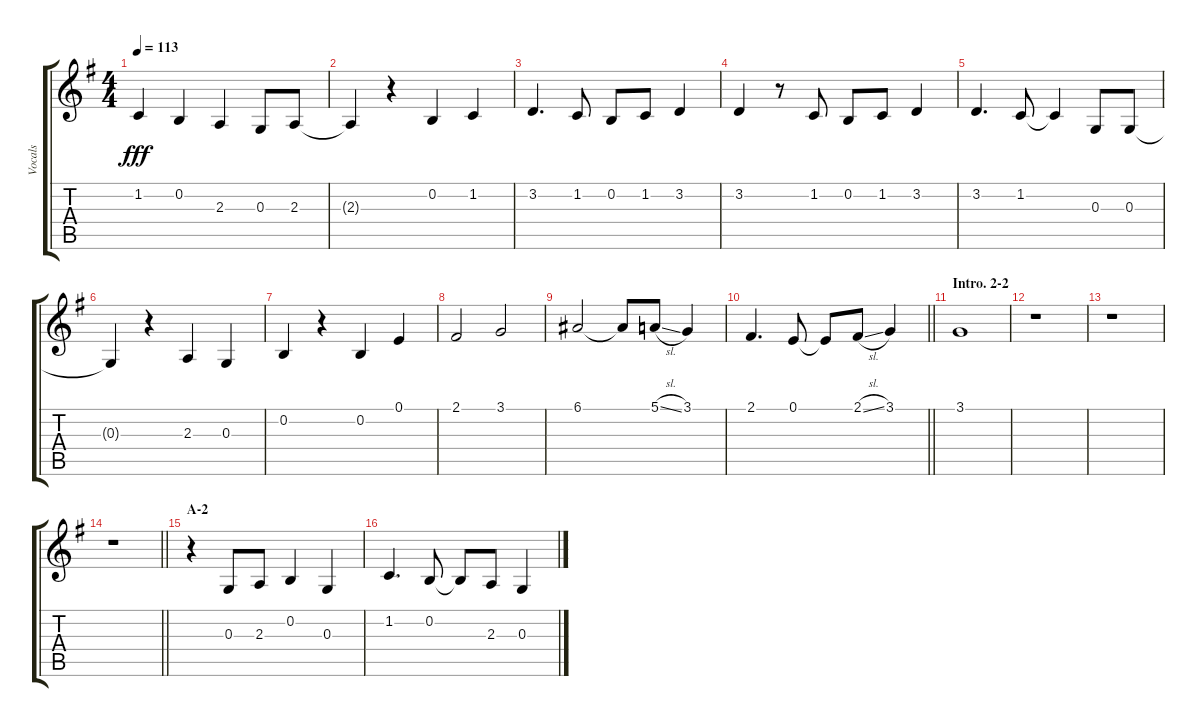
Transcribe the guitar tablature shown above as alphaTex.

\track ("Vocals" "Vocals") {instrument voiceoohs}
\staff {score tabs}
\tuning (E4 B3 G3 D3 A2 E2) {hide}
\ts (4 4)
\tempo 113
\clef g2
\ks g
1.2.4{dy fff} 0.2.4 2.3.4 0.3.8 2.3.8 |
2.3{t}.4 r.4 0.2.4 1.2.4 |
3.2.4{d} 1.2.8 0.2.8 1.2.8 3.2.4 |
3.2.4 r.8 1.2.8 0.2.8 1.2.8 3.2.4 |
3.2.4{d} 1.2.8 1.2{t}.4 0.3.8 0.3.8 |
0.3{t}.4 r.4 2.3.4 0.3.4 |
0.2.4 r.4 0.2.4 0.1.4 |
2.1.2 3.1.2 |
6.1.2 6.1{t}.8 5.1{sl}.8 3.1.4 |
\barLineRight lightlight
2.1.4{d} 0.1.8 0.1{t}.8 2.1{sl}.8 3.1.4 |
\section ("" "Intro. 2-2")
3.1.1 |
r.1 |
r.1 |
\barLineRight lightlight
r.1 |
\section ("" "A-2")
r.4 0.3.8 2.3.8 0.2.4 0.3.4 |
1.2.4{d} 0.2.8 0.2{t}.8 2.3.8 0.3.4
